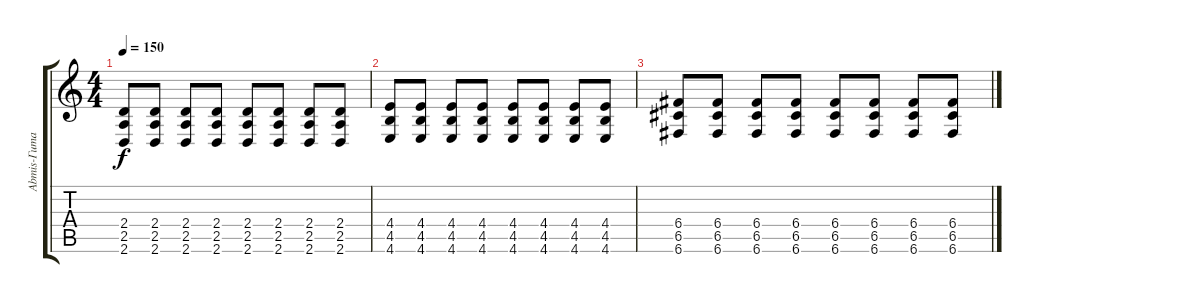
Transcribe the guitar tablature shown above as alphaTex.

\track ("Abmis-Гитара 2" "Abmis-Гита") {instrument distortionguitar}
\staff {score tabs}
\tuning (D4 A3 F3 C3 G2 C2) {hide}
\ts (4 4)
\tempo 150
\clef g2
\ks c
(2.4 2.5 2.6).8{dy f} (2.4 2.5 2.6).8 (2.4 2.5 2.6).8 (2.4 2.5 2.6).8 (2.4 2.5 2.6).8 (2.4 2.5 2.6).8 (2.4 2.5 2.6).8 (2.4 2.5 2.6).8 |
(4.4 4.5 4.6).8 (4.4 4.5 4.6).8 (4.4 4.5 4.6).8 (4.4 4.5 4.6).8 (4.4 4.5 4.6).8 (4.4 4.5 4.6).8 (4.4 4.5 4.6).8 (4.4 4.5 4.6).8 |
(6.4 6.5 6.6).8 (6.4 6.5 6.6).8 (6.4 6.5 6.6).8 (6.4 6.5 6.6).8 (6.4 6.5 6.6).8 (6.4 6.5 6.6).8 (6.4 6.5 6.6).8 (6.4 6.5 6.6).8
